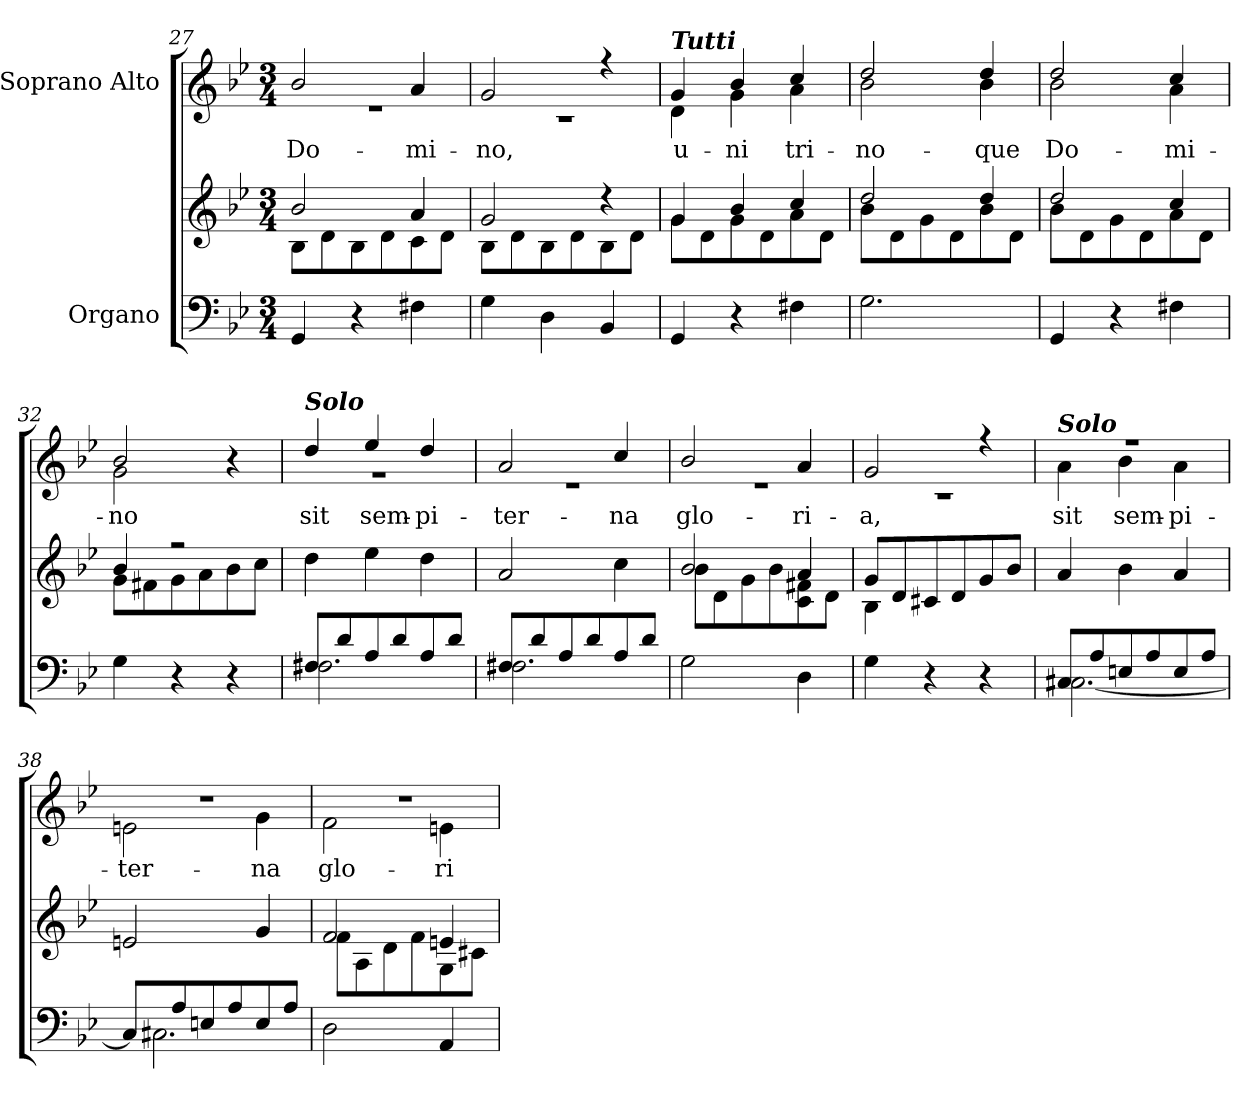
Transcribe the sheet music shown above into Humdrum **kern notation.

**kern	**kern	**kern	**text
*part2	*part2	*part1	*part1
*staff3	*staff2	*staff1	*staff1
*I"Organo	*	*I"Soprano Alto	*
*clefF4	*clefG2	*clefG2	*
*k[b-e-]	*k[b-e-]	*k[b-e-]	*
*B-:	*B-:	*B-:	*
*M3/4	*M3/4	*M3/4	*
=27	=27	=27	=27
*	*^	*	*
*	*	*	*^	*
!	!	!	!	!LO:N:vis=1	!LO:LY:b:color=#000000
4GGi/	2b-i/	8B-i\L	2b-i/	2.r	Do-
.	.	8di\	.	.	.
4r	.	8B-i\	.	.	.
.	.	8di\	.	.	.
!	!	!	!	!	!LO:LY:b:color=#000000
4F#Xi\	4ai/	8ci\	4ai/	.	-mi-
.	.	8di\J	.	.	.
=28	=28	=28	=28	=28	=28
!	!	!	!	!LO:N:vis=1	!LO:LY:b:color=#000000
4Gi\	2gi/	8B-i\L	2gi/	2.r	-no,
.	.	8di\	.	.	.
4Di\	.	8B-i\	.	.	.
.	.	8di\	.	.	.
4BB-i/	4r	8B-i\	4r	.	.
.	.	8di\J	.	.	.
!!LO:PB:g=z	!!
=29	=29	=29	=29	=29	=29
!	!	!	!LO:TX:a:Bi:t=Tutti	!	!
!	!	!	!	!	!LO:LY:b:color=#000000
4GGi/	4gi/	8gi\L	4gi/	4di\	u-
.	.	8di\	.	.	.
!	!	!	!	!	!LO:LY:b:color=#000000
4r	4b-i/	8gi\	4b-i/	4gi\	-ni
.	.	8di\	.	.	.
!	!	!	!	!	!LO:LY:b:color=#000000
4F#Xi\	4cci/	8ai\	4cci/	4ai\	tri-
.	.	8di\J	.	.	.
=30	=30	=30	=30	=30	=30
!	!	!	!	!	!LO:LY:b:color=#000000
2.Gi\	2ddi/	8b-i\L	2ddi/	2b-i\	-no-
.	.	8di\	.	.	.
.	.	8gi\	.	.	.
.	.	8di\	.	.	.
!	!	!	!	!	!LO:LY:b:color=#000000
.	4ddi/	8b-i\	4ddi/	4b-i\	-que
.	.	8di\J	.	.	.
=31	=31	=31	=31	=31	=31
!	!	!	!	!	!LO:LY:b:color=#000000
4GGi/	2ddi/	8b-i\L	2ddi/	2b-i\	Do-
.	.	8di\	.	.	.
4r	.	8gi\	.	.	.
.	.	8di\	.	.	.
!	!	!	!	!	!LO:LY:b:color=#000000
4F#Xi\	4cci/	8ai\	4cci/	4ai\	-mi-
.	.	8di\J	.	.	.
=32	=32	=32	=32	=32	=32
!	!	!	!	!	!LO:LY:b:color=#000000
4Gi\	4b-i/	8gi\L	2b-i/	2gi\	-no
.	.	8f#Xi\	.	.	.
4r	2r	8gi\	.	.	.
.	.	8ai\	.	.	.
4r	.	8b-i\	4r	4ryy	.
.	.	8cci\J	.	.	.
*	*v	*v	*	*	*
=33	=33	=33	=33	=33
*^	*	*	*	*
*	*	*^	*	*	*
!	!	!	!	!LO:TX:a:Bi:t=Solo	!	!
!	!	!	!	!	!LO:N:vis=1	!LO:LY:b:color=#000000
*	*	*v	*v	*	*	*
8F#Xi/L	2.F#i\	4ddi\	4ddi/	2.r	sit
8di/	.	.	.	.	.
!	!	!	!	!	!LO:LY:b:color=#000000
8Ai/	.	4ee-i\	4ee-i/	.	sem-
8di/	.	.	.	.	.
!	!	!	!	!	!LO:LY:b:color=#000000
8Ai/	.	4ddi\	4ddi/	.	-pi-
8di/J	.	.	.	.	.
=34	=34	=34	=34	=34	=34
!	!	!	!	!LO:N:vis=1	!LO:LY:b:color=#000000
8F#Xi/L	2.F#i\	2ai/	2ai/	2.r	-ter-
8di/	.	.	.	.	.
8Ai/	.	.	.	.	.
8di/	.	.	.	.	.
!	!	!	!	!	!LO:LY:b:color=#000000
8Ai/	.	4cci\	4cci/	.	-na
8di/J	.	.	.	.	.
*v	*v	*	*	*	*
!!LO:LB:g=z	!!
=35	=35	=35	=35	=35
*	*^	*	*	*
!	!	!	!	!LO:N:vis=1	!LO:LY:b:color=#000000
2Gi\	2b-i/	8b-i\L	2b-i/	2.r	glo-
.	.	8di\	.	.	.
.	.	8gi\	.	.	.
.	.	8b-i\	.	.	.
!	!	!	!	!	!LO:LY:b:color=#000000
4Di\	4ai/	8ci\ 8f#Xi	4ai/	.	-ri-
.	.	8di\J	.	.	.
=36	=36	=36	=36	=36	=36
!	!	!	!	!LO:N:vis=1	!LO:LY:b:color=#000000
4Gi\	8gi/L	4B-i\	2gi/	2.r	-a,
.	8di/	.	.	.	.
4r	8c#Xi/	2ryy	.	.	.
.	8di/	.	.	.	.
4r	8gi/	.	4r	.	.
.	8b-i/J	.	.	.	.
*	*v	*v	*	*	*
=37	=37	=37	=37	=37
*^	*	*	*	*
!	!	!	!LO:N:vis=1	!	!
!	!	!	!LO:TX:a:Bi:t=Solo	!	!
!	!	!	!	!	!LO:LY:b:color=#000000
8C#Xi/L	[2.C#i\	4ai/	2.r	4ai\	sit
8Ai/	.	.	.	.	.
!	!	!	!	!	!LO:LY:b:color=#000000
8Eni/	.	4b-i\	.	4b-i\	sem-
8Ai/	.	.	.	.	.
!	!	!	!	!	!LO:LY:b:color=#000000
8Ei/	.	4ai/	.	4ai\	-pi-
8Ai/J	.	.	.	.	.
=38	=38	=38	=38	=38	=38
!	!	!	!LO:N:vis=1	!	!
!	!	!	!	!	!LO:LY:b:color=#000000
8C#i/L]	2.C#i\	2eni/	2.r	2eni\	-ter-
8Ai/	.	.	.	.	.
8Eni/	.	.	.	.	.
8Ai/	.	.	.	.	.
!	!	!	!	!	!LO:LY:b:color=#000000
8Ei/	.	4gi/	.	4gi\	-na
8Ai/J	.	.	.	.	.
*v	*v	*	*	*	*
=39	=39	=39	=39	=39
*	*^	*	*	*
!	!	!	!LO:N:vis=1	!	!
!	!	!	!	!	!LO:LY:b:color=#000000
2Di\	2fi/	8fi\L	2.r	2fi\	glo-
.	.	8Ai\	.	.	.
.	.	8di\	.	.	.
.	.	8fi\	.	.	.
!	!	!	!	!	!LO:LY:b:color=#000000
4AAi/	4eni/	8Gi\	.	4eni\	-ri-
.	.	8c#Xi\J	.	.	.
*	*v	*v	*	*	*
*	*	*v	*v	*
=	=	=	=
*-	*-	*-	*-
